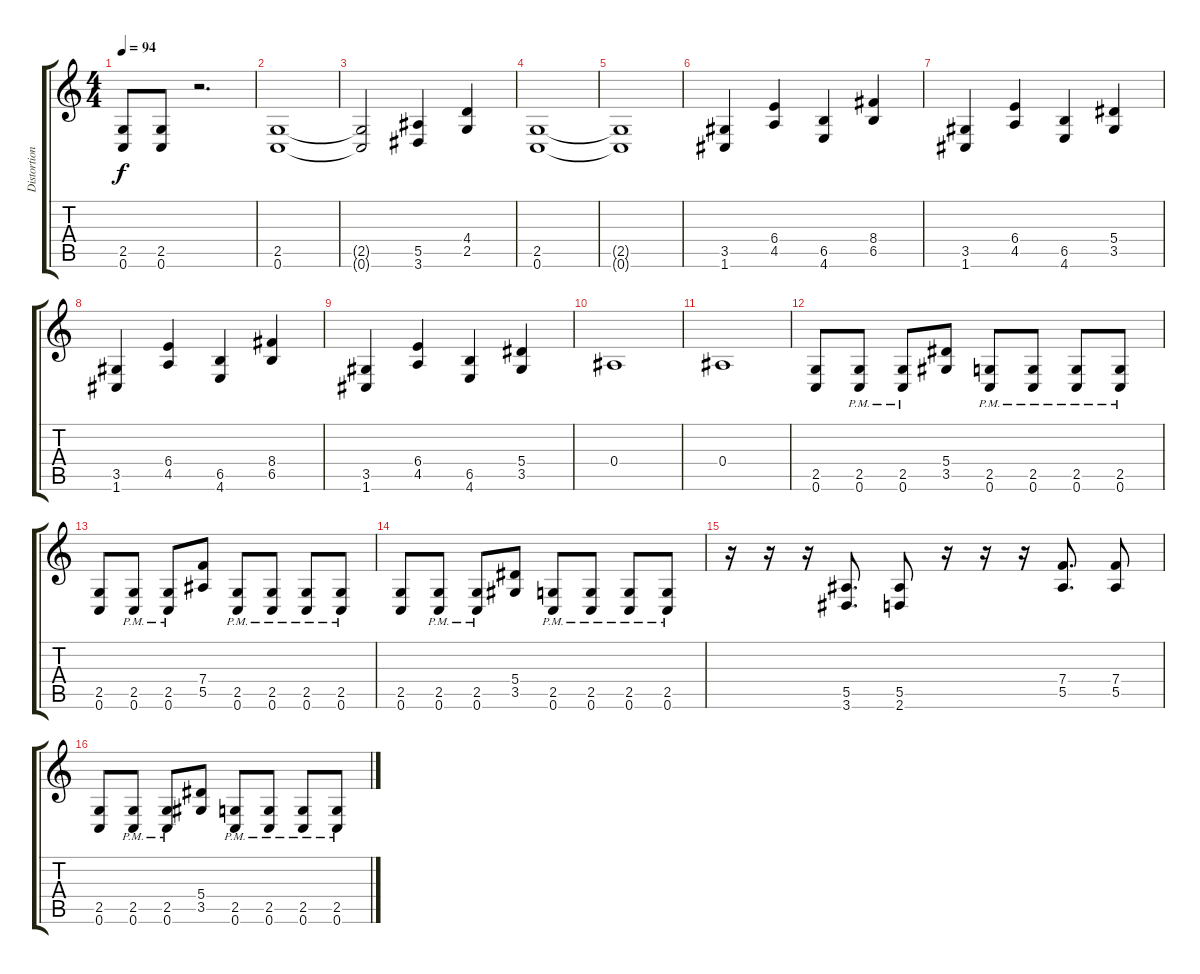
\track ("Distortion Guitar" "Distortion") {solo instrument distortionguitar}
\staff {score tabs}
\tuning (C4 G3 Eb3 Bb2 F2 C2) {hide}
\ts (4 4)
\tempo 94
\clef g2
\ks c
(2.5 0.6).8{dy f} (2.5 0.6).8 r.2{d} |
(2.5 0.6).1 |
(2.5{t} 0.6{t}).2 (5.5 3.6).4 (4.4 2.5).4 |
(2.5 0.6).1 |
(2.5{t} 0.6{t}).1 |
(3.5 1.6).4 (6.4 4.5).4 (6.5 4.6).4 (8.4 6.5).4 |
(3.5 1.6).4 (6.4 4.5).4 (6.5 4.6).4 (5.4 3.5).4 |
(3.5 1.6).4 (6.4 4.5).4 (6.5 4.6).4 (8.4 6.5).4 |
(3.5 1.6).4 (6.4 4.5).4 (6.5 4.6).4 (5.4 3.5).4 |
0.4.1 |
0.4.1 |
(2.5 0.6).8 (2.5{pm} 0.6{pm}).8 (2.5{pm} 0.6{pm}).8 (5.4 3.5).8 (2.5{pm} 0.6{pm}).8 (2.5{pm} 0.6{pm}).8 (2.5{pm} 0.6{pm}).8 (2.5{pm} 0.6{pm}).8 |
(2.5 0.6).8 (2.5{pm} 0.6{pm}).8 (2.5{pm} 0.6{pm}).8 (7.4 5.5).8 (2.5{pm} 0.6{pm}).8 (2.5{pm} 0.6{pm}).8 (2.5{pm} 0.6{pm}).8 (2.5{pm} 0.6{pm}).8 |
(2.5 0.6).8 (2.5{pm} 0.6{pm}).8 (2.5{pm} 0.6{pm}).8 (5.4 3.5).8 (2.5{pm} 0.6{pm}).8 (2.5{pm} 0.6{pm}).8 (2.5{pm} 0.6{pm}).8 (2.5{pm} 0.6{pm}).8 |
r.16 r.16 r.16 (5.5 3.6).8{d} (5.5 2.6).8 r.16 r.16 r.16 (7.4 5.5).8{d} (7.4 5.5).8 |
(2.5 0.6).8 (2.5{pm} 0.6{pm}).8 (2.5{pm} 0.6{pm}).8 (5.4 3.5).8 (2.5{pm} 0.6{pm}).8 (2.5{pm} 0.6{pm}).8 (2.5{pm} 0.6{pm}).8 (2.5{pm} 0.6{pm}).8
